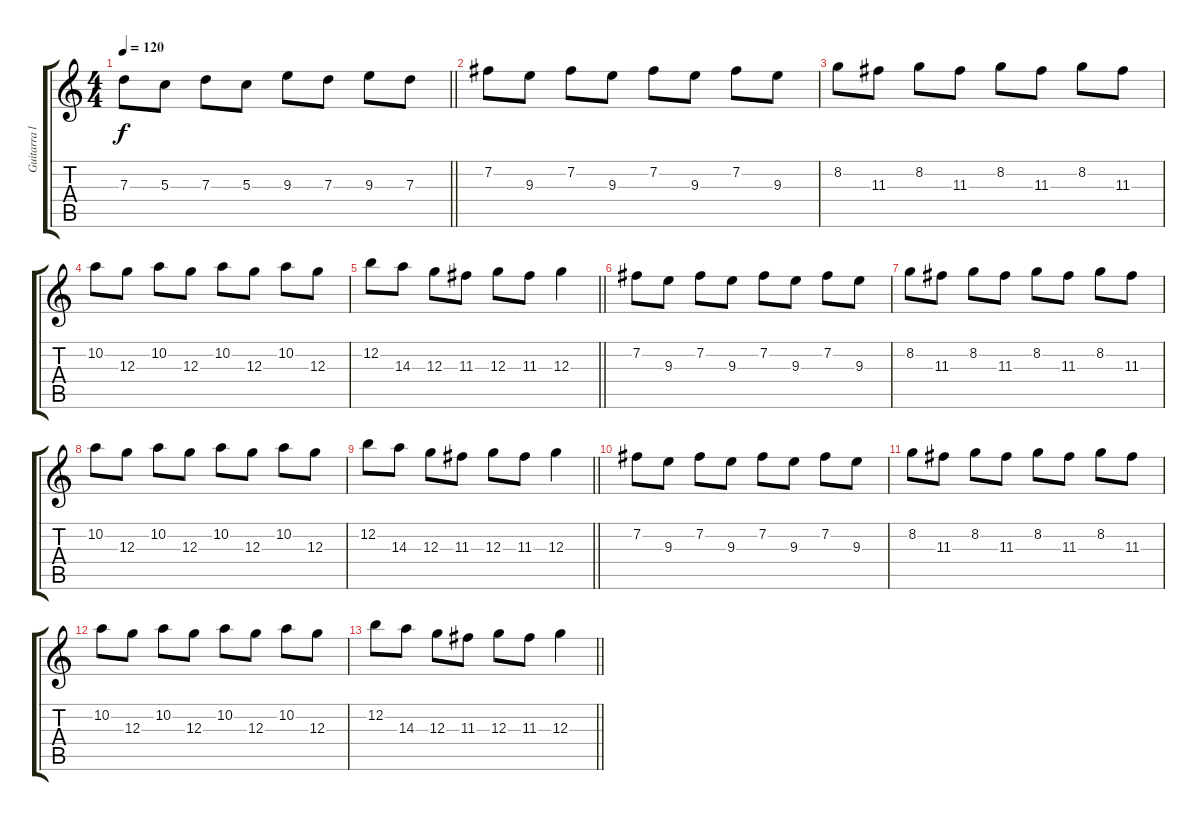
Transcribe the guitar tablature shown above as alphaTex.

\track ("Guitarra lider" "Guitarra l") {instrument electricguitarjazz}
\staff {score tabs}
\tuning (E4 B3 G3 D3 A2 E2) {hide}
\ts (4 4)
\tempo 120
\clef g2
\barLineRight lightlight
\ks c
7.3.8{dy f} 5.3.8 7.3.8 5.3.8 9.3.8 7.3.8 9.3.8 7.3.8 |
7.2.8 9.3.8 7.2.8 9.3.8 7.2.8 9.3.8 7.2.8 9.3.8 |
8.2.8 11.3.8 8.2.8 11.3.8 8.2.8 11.3.8 8.2.8 11.3.8 |
10.2.8 12.3.8 10.2.8 12.3.8 10.2.8 12.3.8 10.2.8 12.3.8 |
\barLineRight lightlight
12.2.8 14.3.8 12.3.8 11.3.8 12.3.8 11.3.8 12.3.4 |
7.2.8 9.3.8 7.2.8 9.3.8 7.2.8 9.3.8 7.2.8 9.3.8 |
8.2.8 11.3.8 8.2.8 11.3.8 8.2.8 11.3.8 8.2.8 11.3.8 |
10.2.8 12.3.8 10.2.8 12.3.8 10.2.8 12.3.8 10.2.8 12.3.8 |
\barLineRight lightlight
12.2.8 14.3.8 12.3.8 11.3.8 12.3.8 11.3.8 12.3.4 |
7.2.8 9.3.8 7.2.8 9.3.8 7.2.8 9.3.8 7.2.8 9.3.8 |
8.2.8 11.3.8 8.2.8 11.3.8 8.2.8 11.3.8 8.2.8 11.3.8 |
10.2.8 12.3.8 10.2.8 12.3.8 10.2.8 12.3.8 10.2.8 12.3.8 |
\barLineRight lightlight
12.2.8 14.3.8 12.3.8 11.3.8 12.3.8 11.3.8 12.3.4
